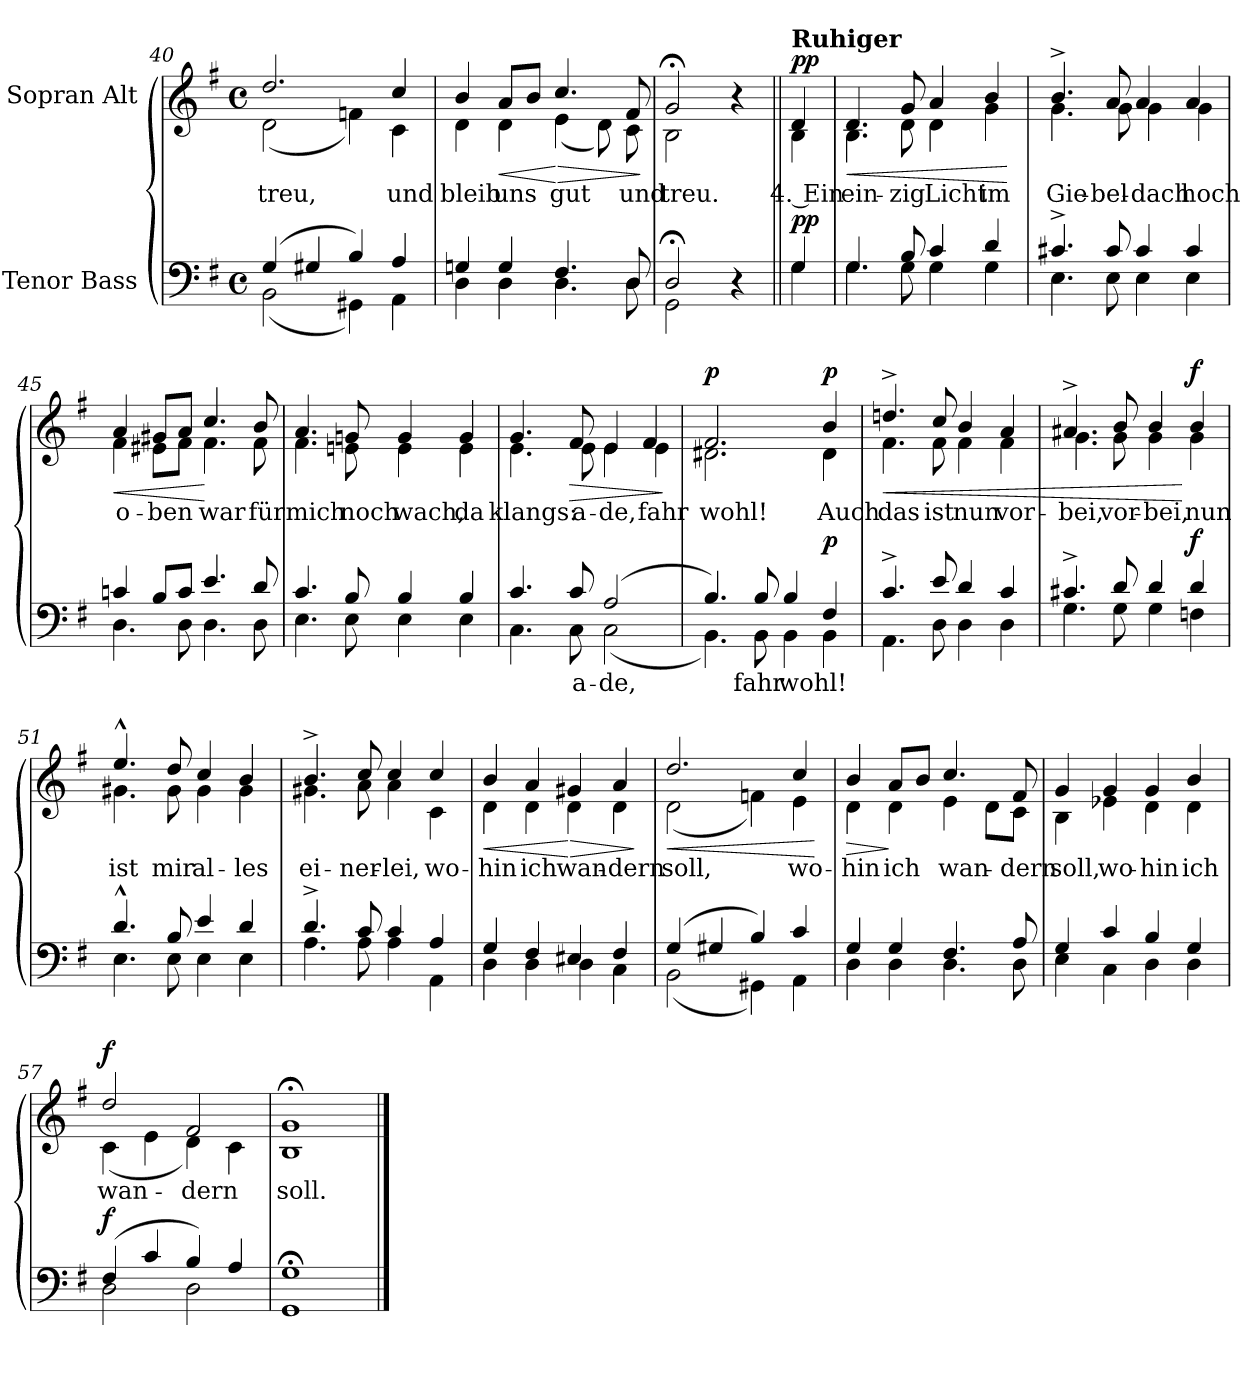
**kern	**text	**dynam	**kern	**text	**dynam
*part2	*part2	*part2	*part1	*part1	*part1
*staff2	*staff2	*staff2	*staff1	*staff1	*staff1
*I"Tenor Bass	*	*	*I"Sopran Alt	*	*
*clefF4	*	*	*clefG2	*	*
*k[f#]	*	*	*k[f#]	*	*
*M4/4	*	*	*M4/4	*	*
*met(c)	*	*	*met(c)	*	*
=40	=40	=40	=40	=40	=40
*^	*	*	*^	*	*
(4G/	(2BB\	.	.	2.dd/	(2d\	treu,	.
4G#X/	.	.	.	.	.	.	.
4B/)	4GG#X\)	.	.	.	4fn\)	.	.
4A/	4AA\	.	.	4cc/	4c\	und	.
=41	=41	=41	=41	=41	=41	=41	=41
4Gn/	4D\	.	.	4b/	4d\	bleib	.
!	!	!	!	!	!	!	!LO:HP:b
4G/	4D\	.	.	8a/L	4d\	uns	<
.	.	.	.	8b/J	.	.	.
!	!	!	!	!	!	!	!LO:HP:n=1:b
4.F#/	4.D\	.	.	4.cc/	(4e\	gut	[ >
.	.	.	.	.	8d\)	.	.
8D/	8D\	.	.	8f#/	8c\	und	.
*v	*v	*	*	*	*	*	*
*	*	*	*v	*v	*	*
.	.	.	.	.	]
=42	=42	=42	=42	=42	=42
*^	*	*	*^	*	*
2D;</	2GG\	.	.	2g;</	2B\	treu.	.
4r	4ryy	.	.	4r	4ryy	.	.
!!LO:LB:g=z	!!
=42X3||	=42X3||	=42X3||	=42X3||	=42X3||	=42X3||	=42X3||	=42X3||
!	!	!	!	!LO:TX:a:B:t=Ruhiger	!	!	!
!	!	!	!LO:DY:a	!	!	!	!LO:DY:a
4G/	4G\	.	pp	4d/	4B\	4. Ein	pp
=43	=43	=43	=43	=43	=43	=43	=43
!	!	!	!	!	!	!	!LO:HP:b
4.G/	4.G\	.	.	4.d/	4.B\	ein-	<
8B/	8G\	.	.	8g/	8d\	-zig	.
4c/	4G\	.	.	4a/	4d\	Licht	.
4d/	4G\	.	.	4b/	4g\	im	.
*v	*v	*	*	*	*	*	*
*	*	*	*v	*v	*	*
.	.	.	.	.	[
=44	=44	=44	=44	=44	=44
*^	*	*	*^	*	*
4.c#X^/	4.E\	.	.	4.b^/	4.g\	Gie-	.
8c#/	8E\	.	.	8a/	8g\	-bel-	.
4c#/	4E\	.	.	4a/	4g\	-dach	.
4c#/	4E\	.	.	4a/	4g\	hoch	.
=45	=45	=45	=45	=45	=45	=45	=45
!	!	!	!	!	!	!	!LO:HP:b
4cn/	4.D\	.	.	4a/	4f#\	o-	<
8B/L	.	.	.	8g#X/L	8e#X\L	-ben	.
8c/J	8D\	.	.	8a/J	8f#\J	.	.
4.e/	4.D\	.	.	4.cc/	4.f#\	war	[
8d/	8D\	.	.	8b/	8f#\	für	.
=46	=46	=46	=46	=46	=46	=46	=46
4.c/	4.E\	.	.	4.a/	4.f#\	mich	.
8B/	8E\	.	.	8gn/	8en\	noch	.
4B/	4E\	.	.	4g/	4e\	wach,	.
4B/	4E\	.	.	4g/	4e\	da	.
!!LO:LB:g=z	!!
=47	=47	=47	=47	=47	=47	=47	=47
4.c/	4.C\	.	.	4.g/	4.e\	klangs:	.
!	!	!	!	!	!	!	!LO:HP:b
8c/	8C\	a-	.	8f#/	8e\	a-	>
(2A/	(2C\	-de,	.	4e/	4e\	-de,	.
.	.	.	.	4f#/	4e\	fahr	.
*v	*v	*	*	*	*	*	*
*	*	*	*v	*v	*	*
.	.	.	.	.	]
=48	=48	=48	=48	=48	=48
*^	*	*	*^	*	*
!	!	!	!	!	!	!	!LO:DY:a
4.B/)	4.BB\)	.	.	2.f#/	2.d#X\	wohl!	p
8B/	8BB\	fahr	.	.	.	.	.
4B/	4BB\	wohl!	.	.	.	.	.
!	!	!	!LO:DY:a	!	!	!	!LO:DY:a
4F#/	4BB\	.	p	4b/	4d#\	Auch	p
=49	=49	=49	=49	=49	=49	=49	=49
!	!	!	!	!	!	!	!LO:HP:b
4.c^/	4.AA\	.	.	4.ddn^/	4.f#\	das	<
8e/	8D\	.	.	8cc/	8f#\	ist	.
4d/	4D\	.	.	4b/	4f#\	nun	.
4c/	4D\	.	.	4a/	4f#\	vor-	.
=50	=50	=50	=50	=50	=50	=50	=50
4.c#X^/	4.G\	.	.	4.a#X^/	4.g\	-bei,	.
8d/	8G\	.	.	8b/	8g\	vor-	.
4d/	4G\	.	.	4b/	4g\	-bei,	.
!	!	!	!LO:DY:a	!	!	!	!LO:DY:n=1:a
4d/	4Fn\	.	f	4b/	4g\	nun	[ f
=51	=51	=51	=51	=51	=51	=51	=51
4.d^^/	4.E\	.	.	4.ee^^/	4.g#X\	ist	.
8B/	8E\	.	.	8dd/	8g#\	mir	.
4e/	4E\	.	.	4cc/	4g#\	al-	.
4d/	4E\	.	.	4b/	4g#\	-les	.
!!LO:LB:g=z	!!
=52	=52	=52	=52	=52	=52	=52	=52
4.d^/	4.A\	.	.	4.b^/	4.g#X\	ei-	.
8c/	8A\	.	.	8cc/	8a\	-ner-	.
4c/	4A\	.	.	4cc/	4a\	-lei,	.
4A/	4AA\	.	.	4cc/	4c\	wo-	.
=53	=53	=53	=53	=53	=53	=53	=53
!	!	!	!	!	!	!	!LO:HP:b
4G/	4D\	.	.	4b/	4d\	-hin	<
4F#/	4D\	.	.	4a/	4d\	ich	.
!	!	!	!	!	!	!	!LO:HP:n=1:b
4E#X/	4D\	.	.	4g#X/	4d\	wan-	[ >
4F#/	4C\	.	.	4a/	4d\	-dern	.
*v	*v	*	*	*	*	*	*
*	*	*	*v	*v	*	*
.	.	.	.	.	]
=54	=54	=54	=54	=54	=54
*^	*	*	*	*	*
!	!	!	!	!	!	!LO:HP:b
*	*	*	*	*^	*	*
(4G/	(2BB\	.	.	2.dd/	(2d\	soll,	<
4G#X/	.	.	.	.	.	.	.
4B/)	4GG#X\)	.	.	.	4fn\)	.	.
4c/	4AA\	.	.	4cc/	4e\	wo-	.
*v	*v	*	*	*	*	*	*
*	*	*	*v	*v	*	*
.	.	.	.	.	[
=55	=55	=55	=55	=55	=55
*^	*	*	*	*	*
!	!	!	!	!LO:TX:a:B:t=Nach und nach langsamer	!	!
!	!	!	!	!	!	!LO:HP:b
*	*	*	*	*^	*	*
4G/	4D\	.	.	4b/	4d\	-hin	>
4G/	4D\	.	.	8a/L	4d\	ich	]
.	.	.	.	8b/J	.	.	.
4.F#/	4.D\	.	.	4.cc/	4e\	wan-	.
.	.	.	.	.	8d\L	.	.
8A/	8D\	.	.	8f#/	8c\J	-dern	.
=56	=56	=56	=56	=56	=56	=56	=56
4G/	4E\	.	.	4g/	4B\	soll,	.
4c/	4C\	.	.	4g/	4e-X\	wo-	.
4B/	4D\	.	.	4g/	4d\	-hin	.
4G/	4D\	.	.	4b/	4d\	ich	.
=57	=57	=57	=57	=57	=57	=57	=57
!	!	!	!LO:DY:a	!	!	!	!LO:DY:a
(4F#/	2D\	.	f	2dd/	(4c\	wan-	f
4c/	.	.	.	.	4e\	.	.
4B/)	2D\	.	.	2f#/	4d\)	-dern	.
4A/	.	.	.	.	4c\	.	.
=58	=58	=58	=58	=58	=58	=58	=58
1G;<	1GG	.	.	1g;<	1B	soll.	.
*v	*v	*	*	*	*	*	*
*	*	*	*v	*v	*	*
==	==	==	==	==	==
*-	*-	*-	*-	*-	*-
